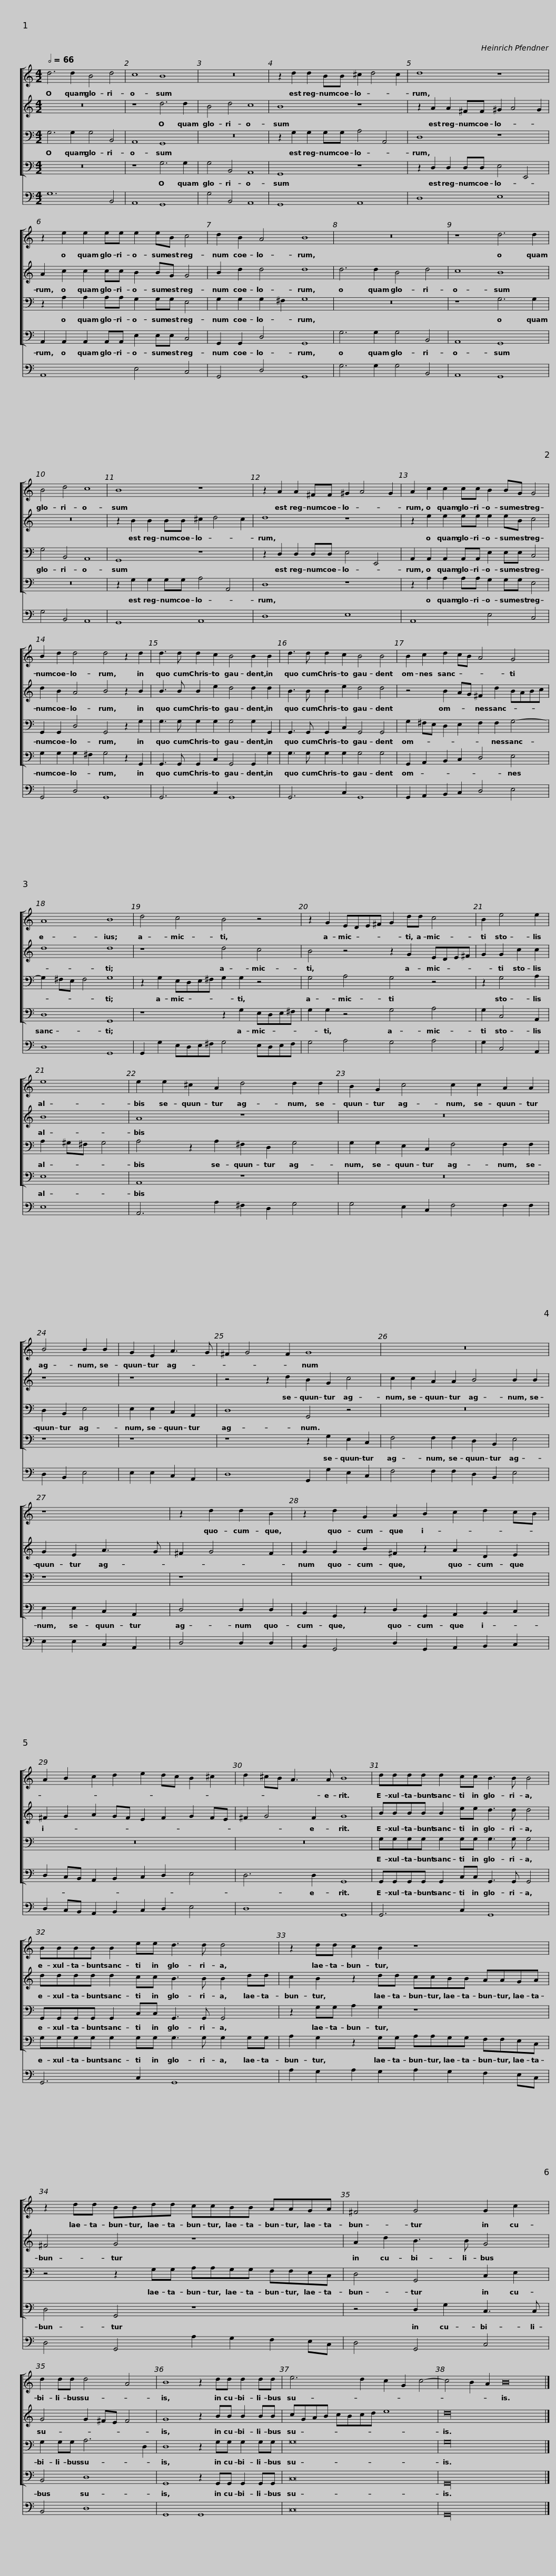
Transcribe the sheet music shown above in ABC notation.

X:1
%%score [ 1 2 3 4 ] 5
L:1/8
Q:1/2=66
M:4/2
I:linebreak $
K:C
V:1 treble
V:2 treble
V:3 bass
V:4 bass
V:5 bass
V:1
 d6 d2 B4 d4 | c8 B8 | z16 | z2 d2 d2 BB ^c2 d4 c2 |$ d8 z8 | %5
 z2 e2 e2 ee e2 eB c4 | d2 B2 A4 B8 |$ z16 | z8 d6 d2 | B4 d4 c8 | %10
 B8 z8 |$ z2 A2 A2 ^FF ^G2 A4 G2 | A2 c2 c2 cc B2 BG G4 | B2 d2 d4 d4 z2 d2 |$ d3 d d2 c2 B4 B2 B2 | %15
 d3 d d2 c2 B4 B4 | B2 c2 d2 cB A4 G4 |$ A8 B8 | d4 c4 B4 z4 | z2 G2 EDE^F G2 dd c4 | %20
 B2 e4 e2 |$ e8 | e2 e2 ^c2 A2 d4 d2 d2 | B2 G2 c4 c2 c2 A2 A2 |$ B4 B2 B2 |$ %25
 G2 E2 A3 G | ^F2 G4 F2 G8 | z16 |$ z8 |$ z2 d2 d2 B2 | %30
 z2 d2 G2 A2 B2 c2 d2 cB | A2 B2 c2 d2 e2 dc B2 ^c2 |$ d2 ^cB A3 A B8 |$ dddd d2 cc B3 B B4 | BBBB B2 ee d3 d d4 |$ %35
 z2 dd c2 B2 z8 |$ z2 dd BBdd ccBB AAGA |$ ^F4 G4 G2 c2 | d2 dd d4 A4 | B8 z2 dd d2 dd | %40
 e6 d2 c2 G2 c4- | c4 B2 A2 B24 |] %42
V:2
 z16 | z8 d6 d2 | B4 d4 c8 | B8 z8 |$ z2 A2 A2 ^FF ^G2 A4 G2 | %5
 A2 c2 c2 cc B2 BG G4 | B2 d2 d4 d8 |$ d6 d2 B4 d4 | c8 B8 | z16 | %10
 z2 B2 B2 BB ^c2 d4 c2 |$ d8 z8 | z2 e2 e2 ee e2 eB c4 | d2 B2 A4 B4 z2 B2 |$ B3 B B2 e2 d4 d2 d2 | %15
 B3 B B2 e2 d4 d4 | z4 B2 AG ^F2 d2 BABc |$ d8 d8 | z8 d4 c4 | B4 z4 z2 G2 EDE^F | %20
 G2 G2 c2 c2 |$ B8 | A8 z8 | z16 |$ z8 |$ %25
 z8 | z4 z2 d2 B2 G2 c4 | c2 c2 A2 A2 B4 B2 B2 |$ G2 E2 A3 G |$ ^F2 G4 F2 | %30
 G2 G2 B2 ^F2 z2 A2 D2 E2 | ^F2 G2 A2 GF E2 F2 G2 FE |$ ^F2 G4 F2 G8 |$ BBBB B2 ee d3 d d4 | dddd d2 cc B3 B B2 dd |$ %35
 c2 B2 z2 dd ccBB AAGA |$ ^F4 G4 z8 |$ A2 d2 B3 B G4 | G4 G2 ^FE F4 | G8 z2 BB B2 BB | %40
 cGAB cBcd e8 | d32 |] %42
V:3
 G,6 G,2 G,4 B,,4 | A,,8 G,,8 | z16 | z2 G,2 G,2 G,G, A,4 A,,4 |$ D,8 z8 | %5
 z2 A,2 A,2 A,A, G,2 G,G, E,4 | G,2 G,2 G,2 ^F,2 G,8 |$ z16 | z8 G,6 G,2 | G,4 B,,4 A,,8 | %10
 G,,8 z8 |$ z2 D,2 D,2 D,D, E,4 E,,4 | A,,2 A,,2 A,,2 A,,A,, E,2 E,E, C,4 | G,,2 G,,2 D,4 G,,4 z2 G,2 |$ G,3 G, G,2 G,2 G,4 G,2 G,,2 | %15
 G,,3 G,, G,,2 C,2 G,,4 G,,4 | G,2 ^F,E, D,2 E,2 F,2 F,2 G,4- |$ G,2 ^F,E, F,4 G,8 | z2 G,2 E,D,E,^F, G,2 G,2 z4 | G,4 A,4 G,4 z4 | %20
 z2 G,4 A,2 |$ A,2 ^G,^F, G,4 | A,4 z2 A,2 ^F,2 D,2 G,4 | G,2 G,2 E,2 C,2 F,4 F,2 F,2 |$ D,2 B,,2 E,4 |$ %25
 E,2 E,2 C,2 A,,2 | D,8 G,,4 z4 | z16 |$ z8 |$ z8 | %30
 z16 | z16 |$ z16 |$ G,G,G,G, G,2 G,G, G,3 G, G,4 | G,,G,,G,,G,, G,,2 C,C, G,,3 G,, G,,4 |$ %35
 z2 G,G, A,2 G,2 z8 |$ z4 z2 G,G, A,A,G,G, F,F,E,C, |$ D,4 G,,4 C,2 E,2 | G,2 G,G, A,6 D,2 | D,8 z2 G,G, G,2 G,G, | %40
 G,16 | G,32 |] %42
V:4
 z16 | z8 G,6 G,2 | G,4 B,,4 A,,8 | G,,8 z8 |$ z2 D,2 D,2 D,D, E,4 E,,4 | %5
 A,,2 A,,2 A,,2 A,,A,, E,2 E,E, C,4 | G,,2 G,,2 D,4 G,,8 |$ G,6 G,2 G,4 B,,4 | A,,8 G,,8 | z16 | %10
 z2 G,2 G,2 G,G, A,4 A,,4 |$ D,8 z8 | z2 A,2 A,2 A,A, G,2 G,G, E,4 | G,2 G,2 G,2 ^F,2 G,4 z2 G,,2 |$ G,,3 G,, G,,2 C,2 G,,4 G,,2 G,2 | %15
 G,3 G, G,2 G,2 G,4 G,4 | G,,2 A,,2 B,,2 C,2 D,4 E,4 |$ D,8 G,,8 | z8 z2 G,2 E,D,E,^F, | G,2 G,2 z4 G,4 A,4 | %20
 G,2 C,4 A,,2 |$ E,8 | A,,8 z8 | z16 |$ z8 |$ %25
 z8 | z8 z2 G,2 E,2 C,2 | F,4 F,2 F,2 D,2 B,,2 E,4 |$ E,2 E,2 C,2 A,,2 |$ D,4 D,2 D,2 | %30
 B,,2 G,,2 z2 D,2 G,,2 A,,2 B,,2 C,2 | D,2 C,B,, A,,2 B,,2 C,2 D,2 E,4 |$ D,6 D,2 G,,8 |$ G,,G,,G,,G,, G,,2 C,C, G,,3 G,, G,,4 | G,G,G,G, G,2 G,G, G,3 G, G,2 G,G, |$ %35
 A,2 G,2 z2 G,G, A,A,G,G, F,F,E,C, |$ D,4 G,,4 z8 |$ z4 D,2 G,2 C,3 C, | B,,4 D,8 | G,,8 z2 G,,G,, G,,2 G,,G,, | %40
 C,16 | G,,32 |] %42
V:5
 G,12 B,,4 | A,,8 G,,8 | G,4 B,,4 A,,8 | G,,8 A,,8 |$ D,8 E,8 | %5
 A,,8 E,4 C,4 | G,,4 D,4 G,,8 |$ G,6 G,2 G,4 B,,4 | A,,8 G,,8 | G,4 B,,4 A,,8 | %10
 G,,8 A,,8 |$ D,8 E,8 | A,,8 E,4 C,4 | G,,4 D,4 G,,8 |$ G,,6 C,2 G,,8 | %15
 G,,6 C,2 G,,8 | G,,2 A,,2 B,,2 C,2 D,4 E,4 |$ D,8 G,,8 | G,,2 G,2 E,D,E,^F, G,4 E,D,E,F, | G,4 A,4 G,4 A,4 | %20
 G,2 C,4 A,,2 |$ E,8 | A,,6 A,2 ^F,2 D,2 G,4 | G,4 E,2 C,2 F,4 F,2 F,2 |$ D,2 B,,2 E,4 |$ %25
 E,2 E,2 C,2 A,,2 | D,8 G,,2 G,2 E,2 C,2 | F,4 F,2 F,2 D,2 B,,2 E,4 |$ E,2 E,2 C,2 A,,2 |$ D,4 D,2 D,2 | %30
 B,,2 G,,4 D,2 G,,2 A,,2 B,,2 C,2 | D,2 C,B,, A,,2 B,,2 C,2 D,2 E,4 |$ D,8 G,,8 |$ G,,6 C,2 G,,8 | G,,6 C,2 G,,8 |$ %35
 A,2 G,2 A,2 G,2 A,2 G,2 F,2 E,C, |$ D,4 G,,4 A,2 G,2 F,2 E,C, |$ D,4 G,,4 C,4 | B,,4 D,8 | G,,8 G,,8 | %40
 C,16 | G,,32 |] %42
